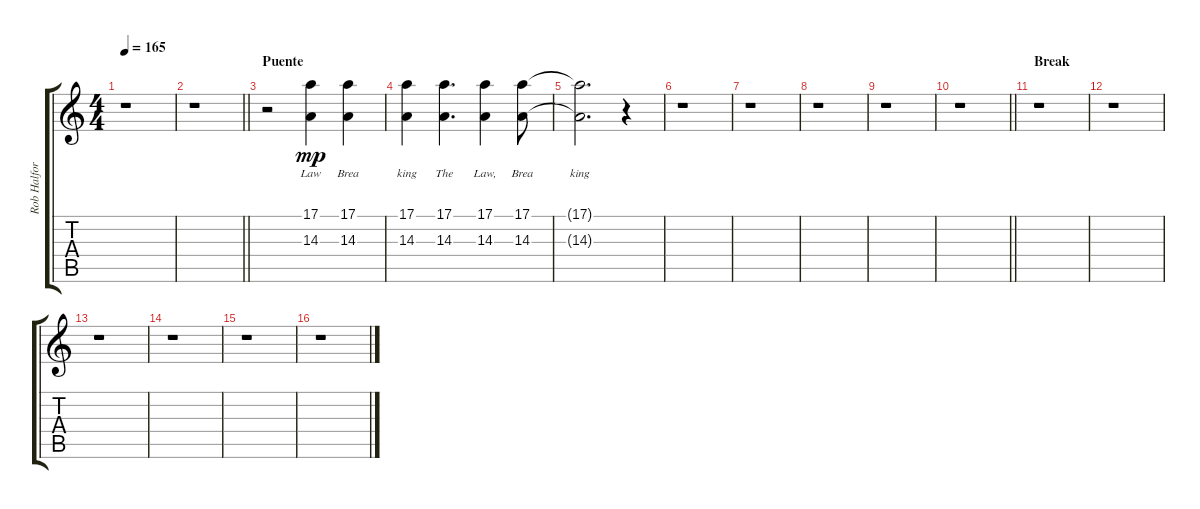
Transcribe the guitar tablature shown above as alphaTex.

\track ("Rob Halford" "Rob Halfor") {instrument lead2sawtooth}
\staff {score tabs}
\tuning (E4 B3 G3 D3 A2 E2) {hide}
\ts (4 4)
\tempo 165
\clef g2
\ks c
r.1{dy mp} |
\barLineRight lightlight
r.1 |
\section ("" "Puente")
r.2 (17.1 14.3).4{lyrics (0 "Law") lyrics (1 "") lyrics (2 "") lyrics (3 "") lyrics (4 "")} (17.1 14.3).4{lyrics (0 "Brea") lyrics (1 "") lyrics (2 "") lyrics (3 "") lyrics (4 "")} |
(17.1 14.3).4{lyrics (0 "king") lyrics (1 "") lyrics (2 "") lyrics (3 "") lyrics (4 "")} (17.1 14.3).4{d lyrics (0 "The") lyrics (1 "") lyrics (2 "") lyrics (3 "") lyrics (4 "")} (17.1 14.3).4{lyrics (0 "Law,") lyrics (1 "") lyrics (2 "") lyrics (3 "") lyrics (4 "")} (17.1 14.3).8{lyrics (0 "Brea") lyrics (1 "") lyrics (2 "") lyrics (3 "") lyrics (4 "")} |
(17.1{t} 14.3{t}).2{d lyrics (0 "king") lyrics (1 "") lyrics (2 "") lyrics (3 "") lyrics (4 "")} r.4 |
r.1 |
r.1 |
r.1 |
r.1 |
\barLineRight lightlight
r.1 |
\section ("" "Break")
r.1 |
r.1 |
r.1 |
r.1 |
r.1 |
r.1
